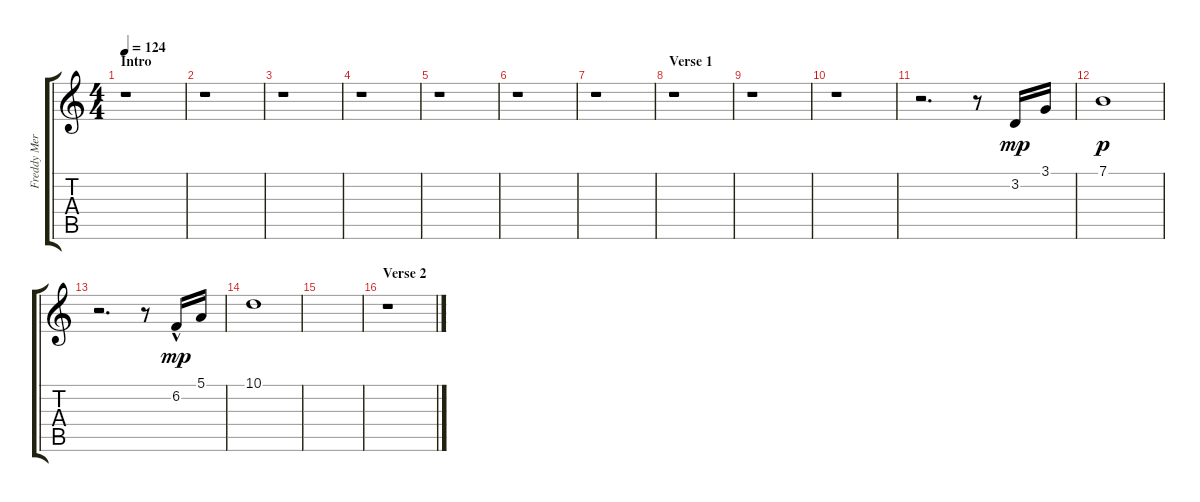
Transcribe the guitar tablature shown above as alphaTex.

\track ("Freddy Mercury / Lead piano" "Freddy Mer") {instrument electricgrandpiano}
\staff {score tabs}
\tuning (E4 B3 G3 D3 A2 E2) {hide}
\ts (4 4)
\section ("" "Intro")
\tempo 124
\clef g2
\ks c
r.1{dy mp instrument electricgrandpiano} |
r.1 |
r.1 |
r.1 |
r.1 |
r.1 |
r.1 |
\section ("" "Verse 1")
r.1 |
r.1 |
r.1 |
r.2{d} r.8 3.2.16 3.1.16 |
7.1.1{dy p} |
r.2{d} r.8 6.2{hac}.16{dy mp} 5.1.16 |
10.1.1 |
|
\section ("" "Verse 2")
r.1
